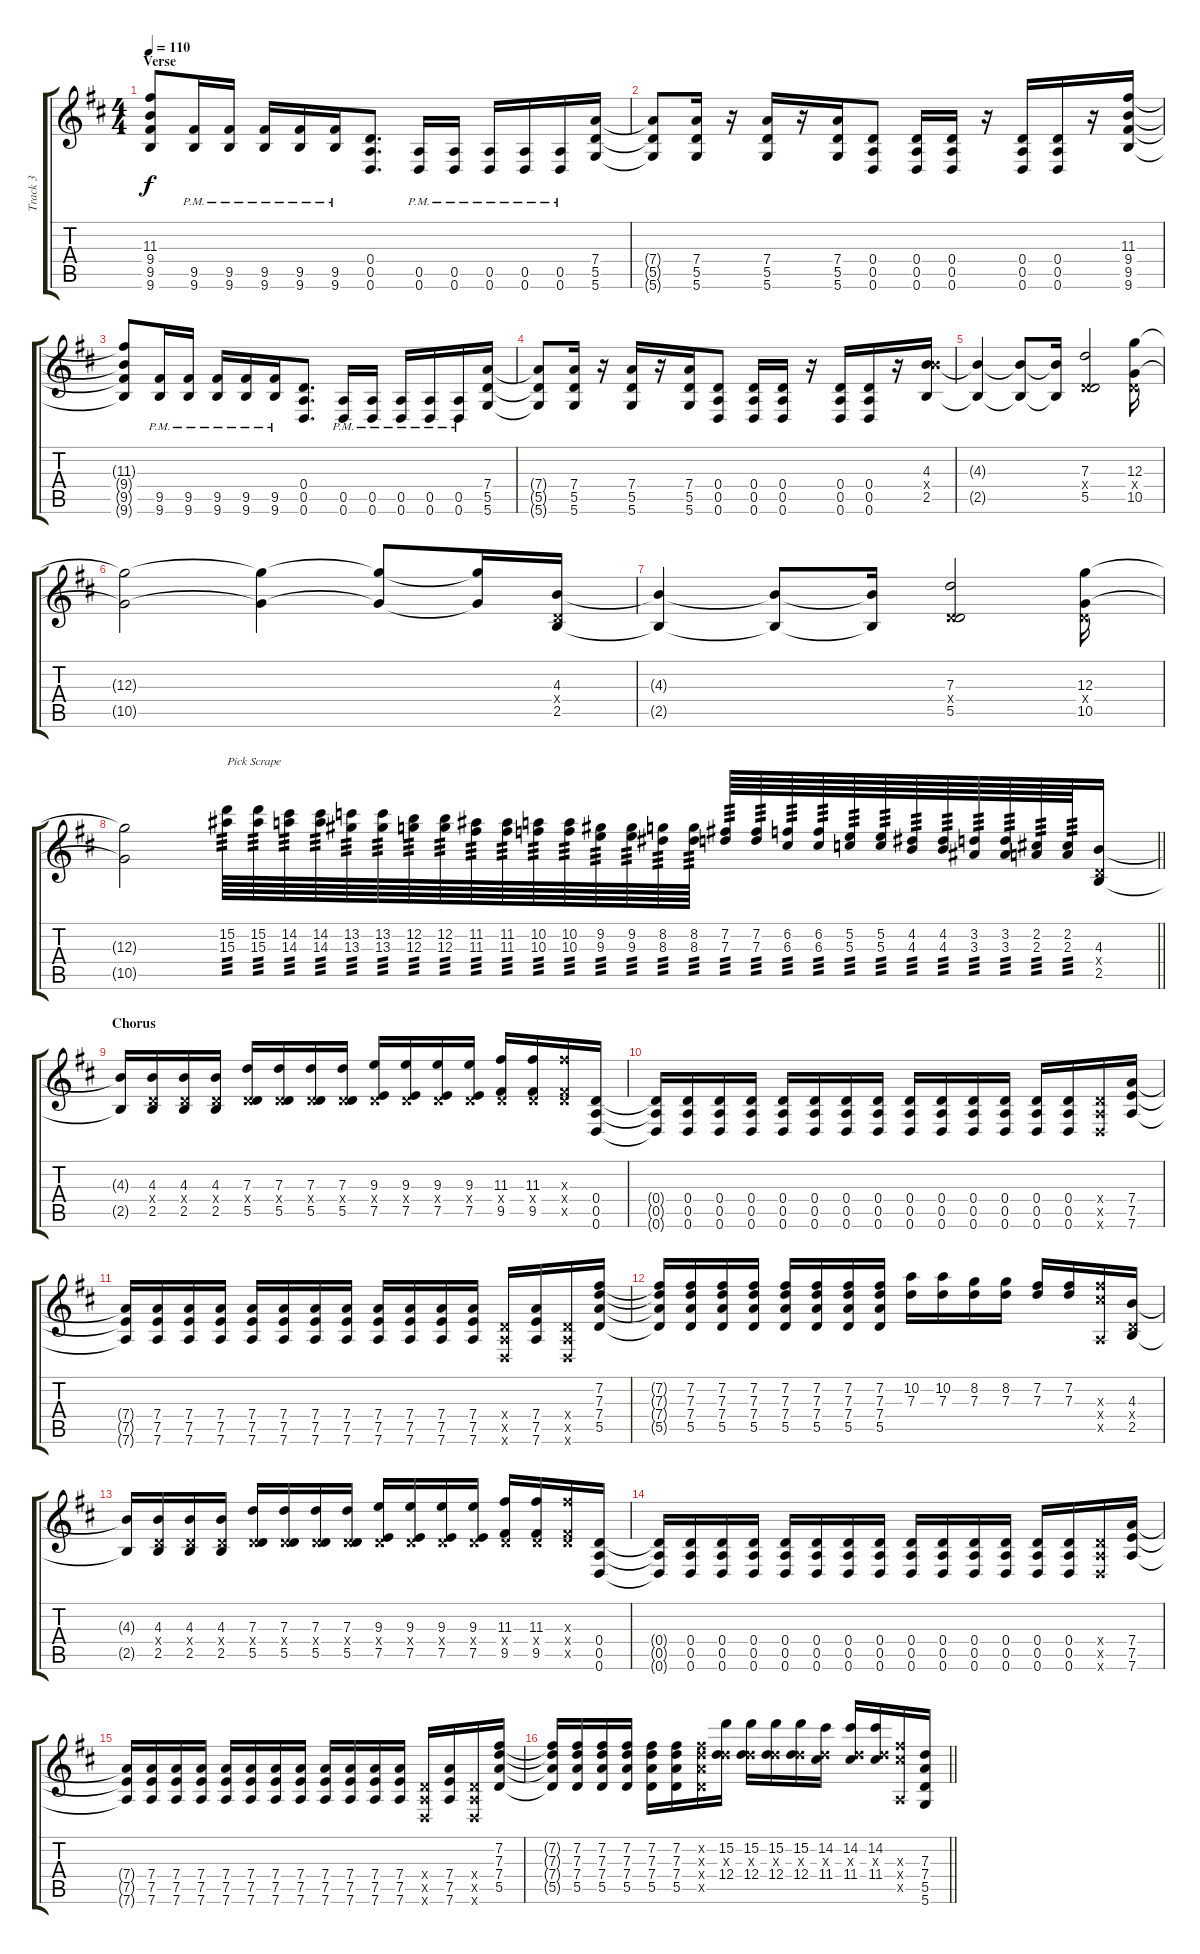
\track ("Track 3" "Track 3") {instrument overdrivenguitar}
\staff {score tabs}
\tuning (E4 B3 G3 D3 A2 D2) {hide}
\ts (4 4)
\section ("" "Verse")
\tempo 110
\clef g2
\ks d
(11.3{t} 9.4{t} 9.5{t} 9.6{t}).8{dy f} (9.5{pm} 9.6{pm}).16 (9.5{pm} 9.6{pm}).16 (9.5{pm} 9.6{pm}).16 (9.5{pm} 9.6{pm}).16 (9.5{pm} 9.6{pm}).16 (0.4 0.5 0.6).8{d} (0.5{pm} 0.6{pm}).16 (0.5{pm} 0.6{pm}).16 (0.5{pm} 0.6{pm}).16 (0.5{pm} 0.6{pm}).16 (0.5{pm} 0.6{pm}).16 (7.4 5.5 5.6).16 |
(7.4{t} 5.5{t} 5.6{t}).8 (7.4 5.5 5.6).16 r.16 (7.4 5.5 5.6).16 r.16 (7.4 5.5 5.6).16 (0.4 0.5 0.6).8 (0.4 0.5 0.6).16 (0.4 0.5 0.6).16 r.16 (0.4 0.5 0.6).16 (0.4 0.5 0.6).16 r.16 (11.3 9.4 9.5 9.6).16 |
(11.3{t} 9.4{t} 9.5{t} 9.6{t}).8 (9.5{pm} 9.6{pm}).16 (9.5{pm} 9.6{pm}).16 (9.5{pm} 9.6{pm}).16 (9.5{pm} 9.6{pm}).16 (9.5{pm} 9.6{pm}).16 (0.4 0.5 0.6).8{d} (0.5{pm} 0.6{pm}).16 (0.5{pm} 0.6{pm}).16 (0.5{pm} 0.6{pm}).16 (0.5{pm} 0.6{pm}).16 (0.5{pm} 0.6{pm}).16 (7.4 5.5 5.6).16 |
(7.4{t} 5.5{t} 5.6{t}).8 (7.4 5.5 5.6).16 r.16 (7.4 5.5 5.6).16 r.16 (7.4 5.5 5.6).16 (0.4 0.5 0.6).8 (0.4 0.5 0.6).16 (0.4 0.5 0.6).16 r.16 (0.4 0.5 0.6).16 (0.4 0.5 0.6).16 r.16 (4.3 9.4{x} 2.5).16 |
(4.3{t} 2.5{t}).4 (4.3{t} 2.5{t}).8 (4.3{t} 2.5{t}).16 (7.3 0.4{x} 5.5).2 (12.3 0.4{x} 10.5).16 |
(12.3{t} 10.5{t}).2 (12.3{t} 10.5{t}).4 (12.3{t} 10.5{t}).8 (12.3{t} 10.5{t}).16 (4.3 0.4{x} 2.5).16 |
(4.3{t} 2.5{t}).4 (4.3{t} 2.5{t}).8 (4.3{t} 2.5{t}).16 (7.3 0.4{x} 5.5).2 (12.3 0.4{x} 10.5).16 |
\barLineRight lightlight
(12.3{t} 10.5{t}).2 (15.2 15.3).64{txt "Pick Scrape" tp 3} (15.2 15.3).64{tp 3} (14.2 14.3).64{tp 3} (14.2 14.3).64{tp 3} (13.2 13.3).64{tp 3} (13.2 13.3).64{tp 3} (12.2 12.3).64{tp 3} (12.2 12.3).64{tp 3} (11.2 11.3).64{tp 3} (11.2 11.3).64{tp 3} (10.2 10.3).64{tp 3} (10.2 10.3).64{tp 3} (9.2 9.3).64{tp 3} (9.2 9.3).64{tp 3} (8.2 8.3).64{tp 3} (8.2 8.3).64{tp 3} (7.2 7.3).64{tp 3} (7.2 7.3).64{tp 3} (6.2 6.3).64{tp 3} (6.2 6.3).64{tp 3} (5.2 5.3).64{tp 3} (5.2 5.3).64{tp 3} (4.2 4.3).64{tp 3} (4.2 4.3).64{tp 3} (3.2 3.3).64{tp 3} (3.2 3.3).64{tp 3} (2.2 2.3).64{tp 3} (2.2 2.3).64{tp 3} (4.3 0.4{x} 2.5).16 |
\section ("" "Chorus")
(4.3{t} 2.5{t}).16 (4.3 0.4{x} 2.5).16 (4.3 0.4{x} 2.5).16 (4.3 0.4{x} 2.5).16 (7.3 0.4{x} 5.5).16 (7.3 0.4{x} 5.5).16 (7.3 0.4{x} 5.5).16 (7.3 0.4{x} 5.5).16 (9.3 0.4{x} 7.5).16 (9.3 0.4{x} 7.5).16 (9.3 0.4{x} 7.5).16 (9.3 0.4{x} 7.5).16 (11.3 0.4{x} 9.5).16 (11.3 0.4{x} 9.5).16 (11.3{x} 0.4{x} 9.5{x}).16 (0.4 0.5 0.6).16 |
(0.4{t} 0.5{t} 0.6{t}).16 (0.4 0.5 0.6).16 (0.4 0.5 0.6).16 (0.4 0.5 0.6).16 (0.4 0.5 0.6).16 (0.4 0.5 0.6).16 (0.4 0.5 0.6).16 (0.4 0.5 0.6).16 (0.4 0.5 0.6).16 (0.4 0.5 0.6).16 (0.4 0.5 0.6).16 (0.4 0.5 0.6).16 (0.4 0.5 0.6).16 (0.4 0.5 0.6).16 (0.4{x} 0.5{x} 0.6{x}).16 (7.4 7.5 7.6).16 |
(7.4{t} 7.5{t} 7.6{t}).16 (7.4 7.5 7.6).16 (7.4 7.5 7.6).16 (7.4 7.5 7.6).16 (7.4 7.5 7.6).16 (7.4 7.5 7.6).16 (7.4 7.5 7.6).16 (7.4 7.5 7.6).16 (7.4 7.5 7.6).16 (7.4 7.5 7.6).16 (7.4 7.5 7.6).16 (7.4 7.5 7.6).16 (0.4{x} 0.5{x} 0.6{x}).16 (7.4 7.5 7.6).16 (0.4{x} 0.5{x} 0.6{x}).16 (7.2 7.3 7.4 5.5).16 |
(7.2{t} 7.3{t} 7.4{t} 5.5{t}).16 (7.2 7.3 7.4 5.5).16 (7.2 7.3 7.4 5.5).16 (7.2 7.3 7.4 5.5).16 (7.2 7.3 7.4 5.5).16 (7.2 7.3 7.4 5.5).16 (7.2 7.3 7.4 5.5).16 (7.2 7.3 7.4 5.5).16 (10.2 7.3).16 (10.2 7.3).16 (8.2 7.3).16 (8.2 7.3).16 (7.2 7.3).16 (7.2 7.3).16 (11.3{x} 11.4{x} 0.5{x}).16 (4.3 0.4{x} 2.5).16 |
(4.3{t} 2.5{t}).16 (4.3 0.4{x} 2.5).16 (4.3 0.4{x} 2.5).16 (4.3 0.4{x} 2.5).16 (7.3 0.4{x} 5.5).16 (7.3 0.4{x} 5.5).16 (7.3 0.4{x} 5.5).16 (7.3 0.4{x} 5.5).16 (9.3 0.4{x} 7.5).16 (9.3 0.4{x} 7.5).16 (9.3 0.4{x} 7.5).16 (9.3 0.4{x} 7.5).16 (11.3 0.4{x} 9.5).16 (11.3 0.4{x} 9.5).16 (11.3{x} 0.4{x} 9.5{x}).16 (0.4 0.5 0.6).16 |
(0.4{t} 0.5{t} 0.6{t}).16 (0.4 0.5 0.6).16 (0.4 0.5 0.6).16 (0.4 0.5 0.6).16 (0.4 0.5 0.6).16 (0.4 0.5 0.6).16 (0.4 0.5 0.6).16 (0.4 0.5 0.6).16 (0.4 0.5 0.6).16 (0.4 0.5 0.6).16 (0.4 0.5 0.6).16 (0.4 0.5 0.6).16 (0.4 0.5 0.6).16 (0.4 0.5 0.6).16 (0.4{x} 0.5{x} 0.6{x}).16 (7.4 7.5 7.6).16 |
(7.4{t} 7.5{t} 7.6{t}).16 (7.4 7.5 7.6).16 (7.4 7.5 7.6).16 (7.4 7.5 7.6).16 (7.4 7.5 7.6).16 (7.4 7.5 7.6).16 (7.4 7.5 7.6).16 (7.4 7.5 7.6).16 (7.4 7.5 7.6).16 (7.4 7.5 7.6).16 (7.4 7.5 7.6).16 (7.4 7.5 7.6).16 (0.4{x} 0.5{x} 0.6{x}).16 (7.4 7.5 7.6).16 (0.4{x} 0.5{x} 0.6{x}).16 (7.2 7.3 7.4 5.5).16 |
\barLineRight lightlight
(7.2{t} 7.3{t} 7.4{t} 5.5{t}).16 (7.2 7.3 7.4 5.5).16 (7.2 7.3 7.4 5.5).16 (7.2 7.3 7.4 5.5).16 (7.2 7.3 7.4 5.5).16 (7.2 7.3 7.4 5.5).16 (7.2{x} 7.3{x} 7.4{x} 5.5{x}).16 (15.2 7.3{x} 12.4).16 (15.2 7.3{x} 12.4).16 (15.2 7.3{x} 12.4).16 (15.2 7.3{x} 12.4).16 (14.2 7.3{x} 11.4).16 (14.2 7.3{x} 11.4).16 (14.2 7.3{x} 11.4).16 (11.3{x} 11.4{x} 0.5{x}).16 (7.3 7.4 5.5 5.6).16
